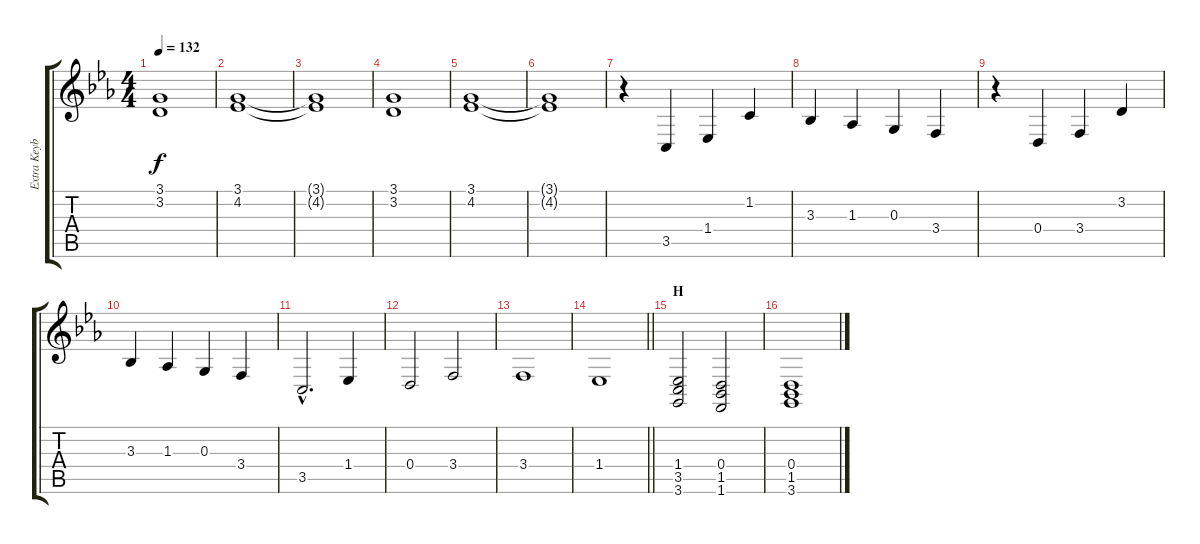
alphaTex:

\track ("Extra Keyboard" "Extra Keyb") {instrument synthstrings1}
\staff {score tabs}
\tuning (E4 B3 G3 D3 A2 E2) {hide}
\ts (4 4)
\tempo 132
\clef g2
\ks eb
(3.1{t} 3.2{t}).1{dy f} |
(3.1 4.2).1 |
(3.1{t} 4.2{t}).1 |
(3.1 3.2).1 |
(3.1 4.2).1 |
(3.1{t} 4.2{t}).1 |
r.4 3.5.4 1.4.4 1.2.4 |
3.3.4 1.3.4 0.3.4 3.4.4 |
r.4 0.4.4 3.4.4 3.2.4 |
3.3.4 1.3.4 0.3.4 3.4.4 |
3.5{hac}.2{d} 1.4.4 |
0.4.2 3.4.2 |
3.4.1 |
\barLineRight lightlight
1.4.1 |
\section ("" "H")
(1.4 3.5 3.6).2{instrument pad2warm} (0.4 1.5 1.6).2 |
(0.4 1.5 3.6).1
